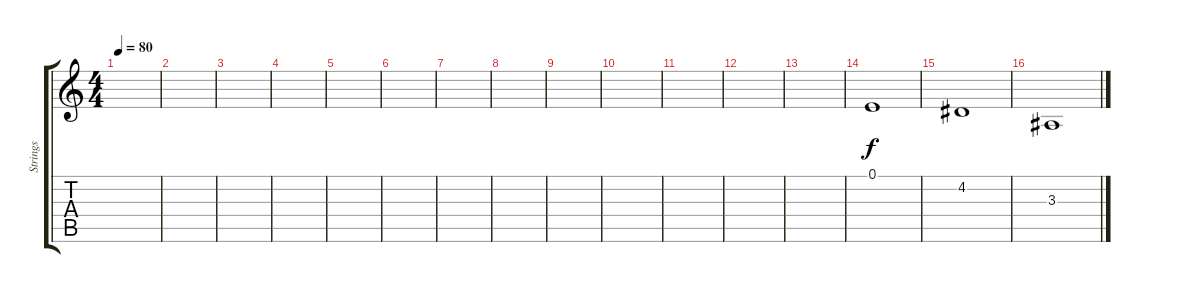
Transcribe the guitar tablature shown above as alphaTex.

\track ("Strings" "Strings") {instrument stringensemble2}
\staff {score tabs}
\tuning (E4 B3 G3 D3 A2 E2) {hide}
\ts (4 4)
\tempo 80
\clef g2
\ks c
|
|
|
|
|
|
|
|
|
|
|
|
|
0.1.1 |
4.2.1 |
3.3.1
